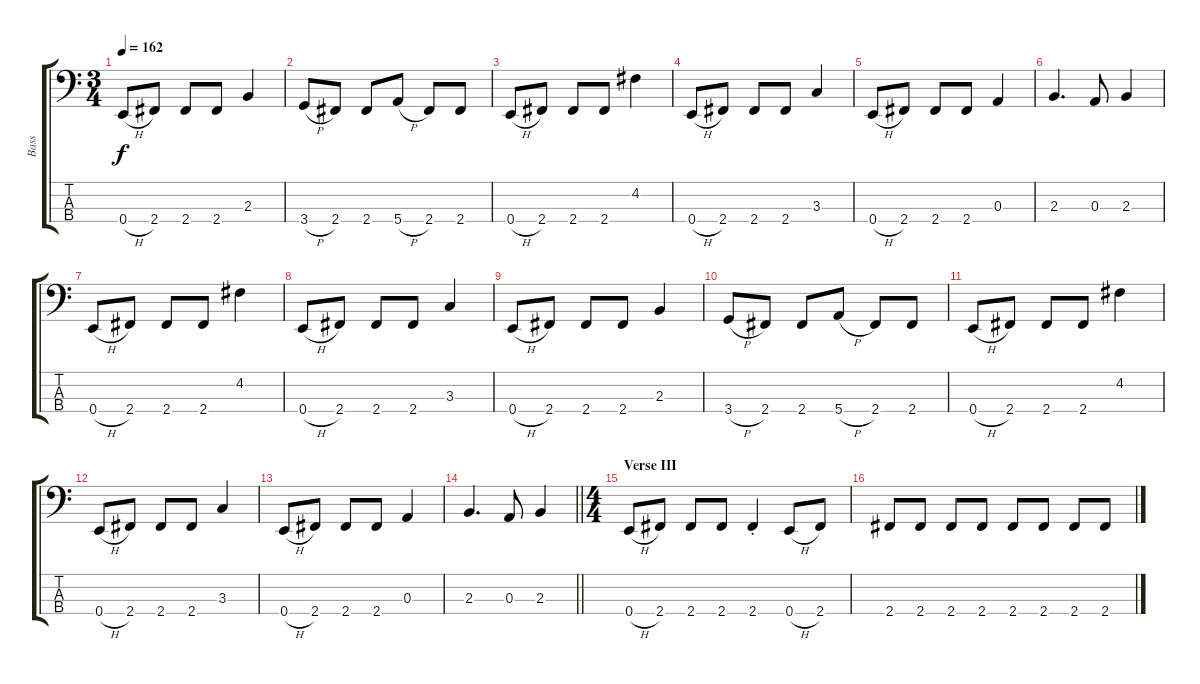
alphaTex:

\track ("Bass" "Bass") {instrument electricbassfinger}
\staff {score tabs}
\tuning (G2 D2 A1 E1) {hide}
\ts (3 4)
\tempo 162
\clef f4
\ks c
0.4{h}.8{dy f} 2.4.8 2.4.8 2.4.8 2.3.4 |
3.4{h}.8 2.4.8 2.4.8 5.4{h}.8 2.4.8 2.4.8 |
0.4{h}.8 2.4.8 2.4.8 2.4.8 4.2.4 |
0.4{h}.8 2.4.8 2.4.8 2.4.8 3.3.4 |
0.4{h}.8 2.4.8 2.4.8 2.4.8 0.3.4 |
2.3.4{d} 0.3.8 2.3.4 |
0.4{h}.8 2.4.8 2.4.8 2.4.8 4.2.4 |
0.4{h}.8 2.4.8 2.4.8 2.4.8 3.3.4 |
0.4{h}.8 2.4.8 2.4.8 2.4.8 2.3.4 |
3.4{h}.8 2.4.8 2.4.8 5.4{h}.8 2.4.8 2.4.8 |
0.4{h}.8 2.4.8 2.4.8 2.4.8 4.2.4 |
0.4{h}.8 2.4.8 2.4.8 2.4.8 3.3.4 |
0.4{h}.8 2.4.8 2.4.8 2.4.8 0.3.4 |
\barLineRight lightlight
2.3.4{d} 0.3.8 2.3.4 |
\ts (4 4)
\section ("" "Verse III")
0.4{h}.8 2.4.8 2.4.8 2.4.8 2.4{st}.4 0.4{h}.8 2.4.8 |
2.4.8 2.4.8 2.4.8 2.4.8 2.4.8 2.4.8 2.4.8 2.4.8
